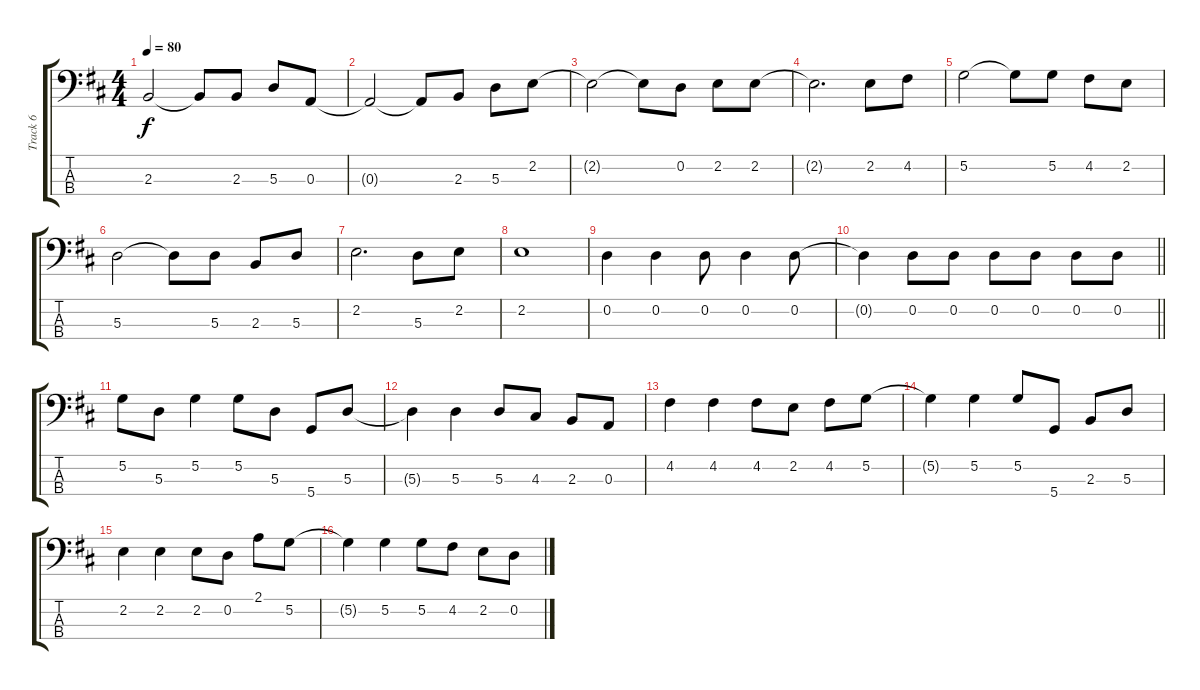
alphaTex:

\track ("Track 6" "Track 6") {instrument electricbassfinger}
\staff {score tabs}
\tuning (G2 D2 A1 D1) {hide}
\ts (4 4)
\tempo 80
\clef f4
\ks d
2.3.2{dy f} 2.3{t}.8 2.3.8 5.3.8 0.3.8 |
0.3{t}.2 0.3{t}.8 2.3.8 5.3.8 2.2.8 |
2.2{t}.2 2.2{t}.8 0.2.8 2.2.8 2.2.8 |
2.2{t}.2{d} 2.2.8 4.2.8 |
5.2.2 5.2{t}.8 5.2.8 4.2.8 2.2.8 |
5.3.2 5.3{t}.8 5.3.8 2.3.8 5.3.8 |
2.2.2{d} 5.3.8 2.2.8 |
2.2.1 |
0.2.4 0.2.4 0.2.8 0.2.4 0.2.8 |
\barLineRight lightlight
0.2{t}.4 0.2.8 0.2.8 0.2.8 0.2.8 0.2.8 0.2.8 |
5.2.8 5.3.8 5.2.4 5.2.8 5.3.8 5.4.8 5.3.8 |
5.3{t}.4 5.3.4 5.3.8 4.3.8 2.3.8 0.3.8 |
4.2.4 4.2.4 4.2.8 2.2.8 4.2.8 5.2.8 |
5.2{t}.4 5.2.4 5.2.8 5.4.8 2.3.8 5.3.8 |
2.2.4 2.2.4 2.2.8 0.2.8 2.1.8 5.2.8 |
5.2{t}.4 5.2.4 5.2.8 4.2.8 2.2.8 0.2.8
